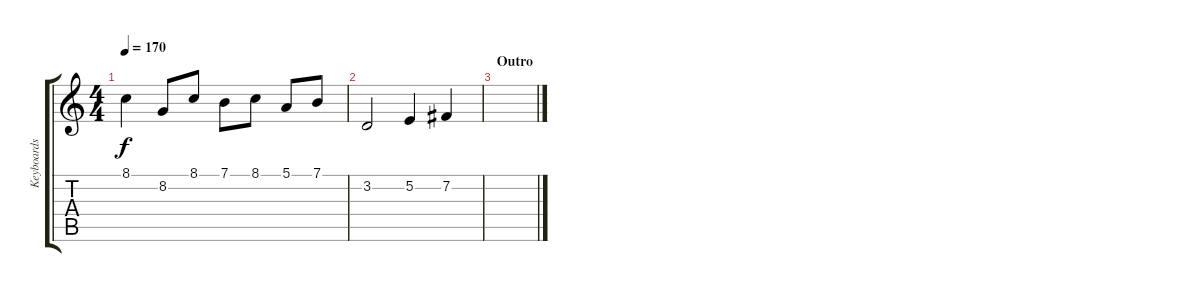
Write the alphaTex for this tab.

\track ("Keyboards" "Keyboards") {instrument pad1newage}
\staff {score tabs}
\tuning (E4 B3 G3 D3 A2 E2) {hide}
\ts (4 4)
\tempo 170
\clef g2
\ks c
8.1.4{dy f} 8.2.8 8.1.8 7.1.8 8.1.8 5.1.8 7.1.8 |
3.2.2 5.2.4 7.2.4 |
\section ("" "Outro")
